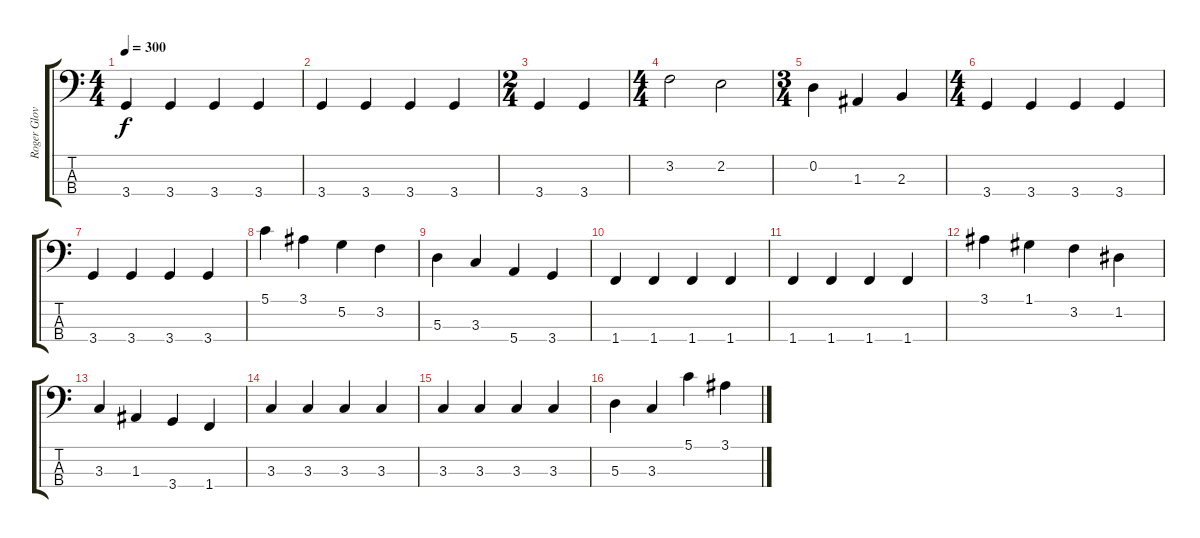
\track ("Roger Glover" "Roger Glov") {instrument electricbasspick}
\staff {score tabs}
\tuning (G2 D2 A1 E1) {hide}
\ts (4 4)
\tempo 300
\clef f4
\ks c
3.4.4{dy f} 3.4.4 3.4.4 3.4.4 |
3.4.4 3.4.4 3.4.4 3.4.4 |
\ts (2 4)
3.4.4 3.4.4 |
\ts (4 4)
3.2.2 2.2.2 |
\ts (3 4)
0.2.4 1.3.4 2.3.4 |
\ts (4 4)
3.4.4 3.4.4 3.4.4 3.4.4 |
3.4.4 3.4.4 3.4.4 3.4.4 |
5.1.4 3.1.4 5.2.4 3.2.4 |
5.3.4 3.3.4 5.4.4 3.4.4 |
1.4.4 1.4.4 1.4.4 1.4.4 |
1.4.4 1.4.4 1.4.4 1.4.4 |
3.1.4 1.1.4 3.2.4 1.2.4 |
3.3.4 1.3.4 3.4.4 1.4.4 |
3.3.4 3.3.4 3.3.4 3.3.4 |
3.3.4 3.3.4 3.3.4 3.3.4 |
5.3.4 3.3.4 5.1.4 3.1.4
